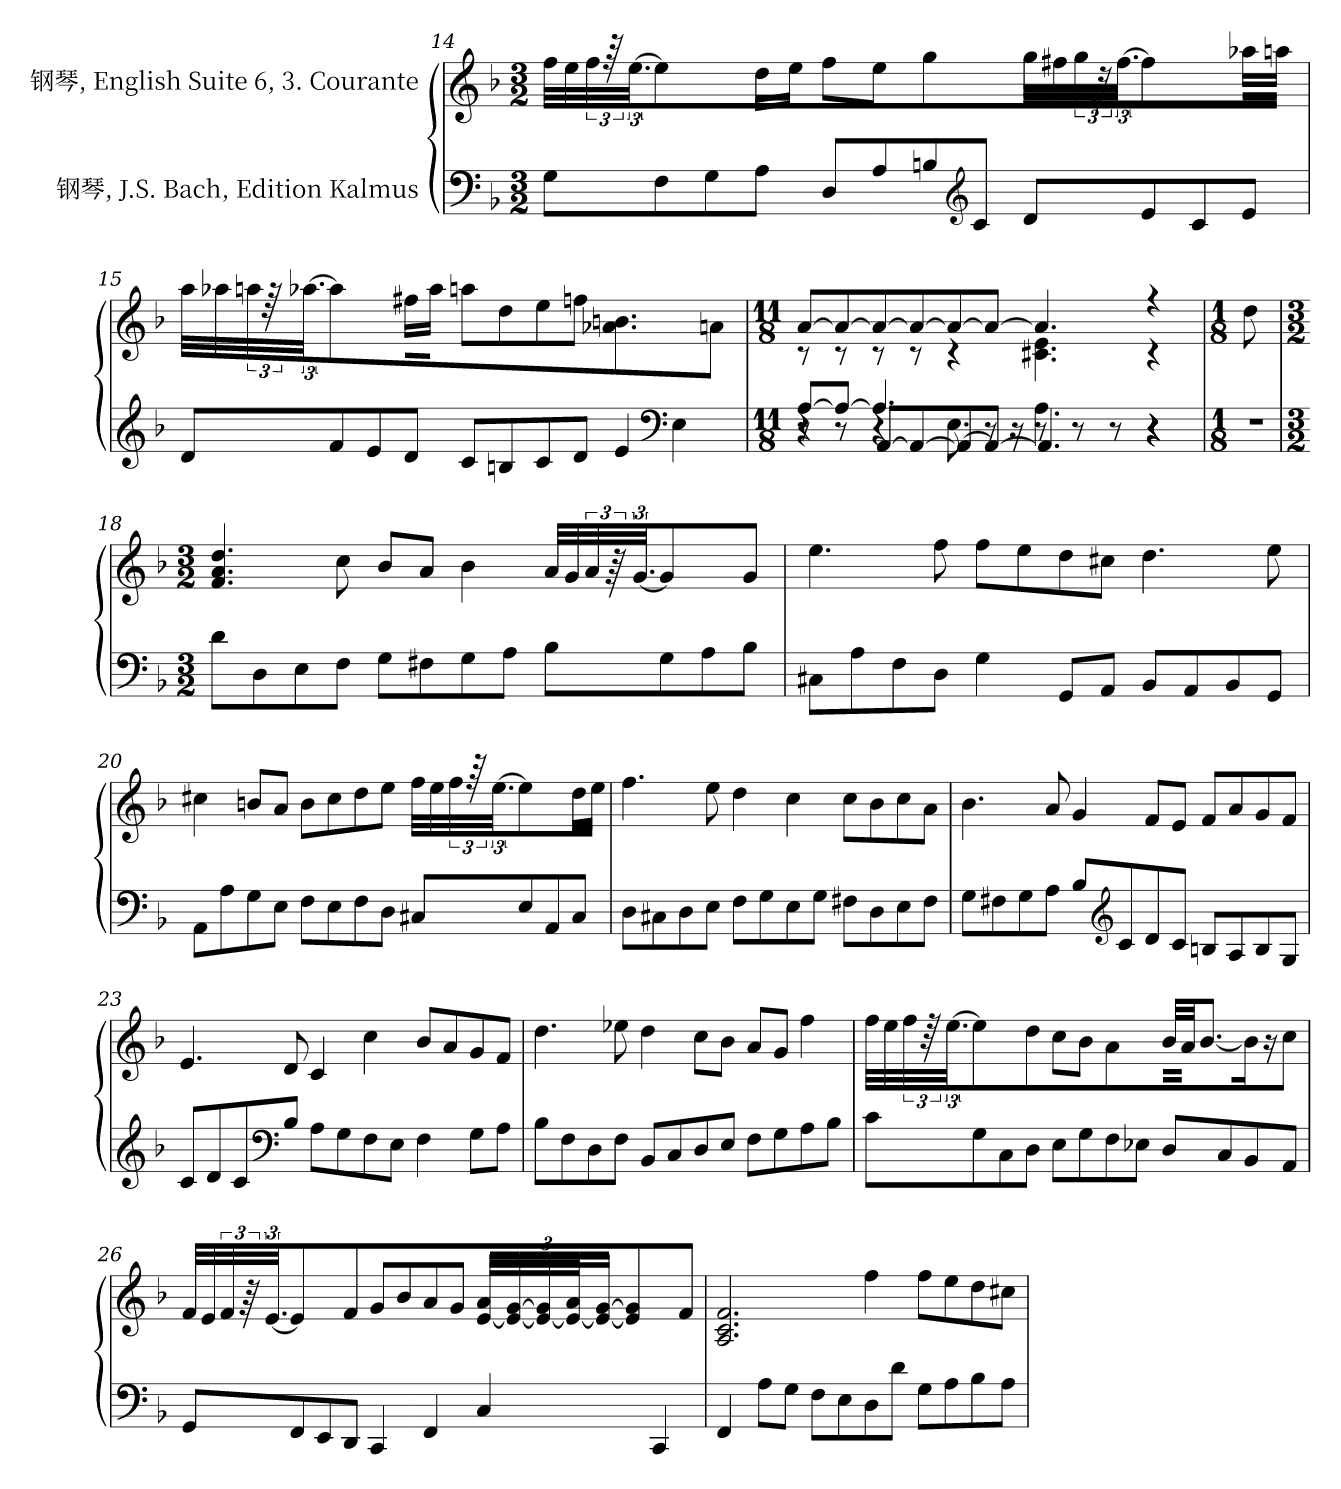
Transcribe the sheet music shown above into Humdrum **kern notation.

**kern	**kern
*part2	*part1
*staff2	*staff1
*I"钢琴, J.S. Bach, Edition Kalmus	*I"钢琴, English Suite 6, 3. Courante
!!LO:LB:g=z
*clefF4	*clefG2
*k[b-]	*k[b-]
*M3/2	*M3/2
=14	=14
8G\L	32ff\LLL
.	32ee\
.	48ff\JJJ
.	96r
.	[48.ee\
8F\	4ee\]
8G\	.
8A\J	16dd\LL
.	16ee\JJ
8D/L	8ff\L
8A/	8ee\J
8Bn/	4gg\
*clefG2	*
8c/J	.
8d/L	32gg\LLL
.	32ff#X\
.	48gg\JJJ
.	96r
.	[48.ff#\
8e/	4ff#\]
8c/	.
8e/J	16aa-X\LL
.	16aan\JJ
!!LO:LB:g=z
=15	=15
8d/L	32aa\LLL
.	32aa-X\
.	48aan\JJJ
.	96r
.	[48.aa-X\
8f/	4aa-\]
8e/	.
8d/J	16ff#X\LL
.	16aa-\JJ
8c/L	8aan\L
8Bn/	8dd\
8c/	8ee\
8d/J	8ffn\J
4e/	4.a-X/ 4.bn/
*clefF4	*
4E\	.
.	8an/
=16	=16
*M11/8	*M11/8
*^	*^
*	*^	*	*
[8A/L	8r	4r	[8a/L	8r
8A/J_	8r	.	8a/_	8r
4.A/]	4r	[8AA/L	8a/_	8r
.	.	8AA/_	8a/_	8r
.	8.E\	8AA/_	8a/_	4r
8r	.	8AA/J_	8a/J_	.
.	16r	.	.	.
8r	4.A\	4.AA/]	4.a/]	4.c#X\ 4.e\
8r	.	.	.	.
8r	.	.	.	.
4r	4r	4r	4r	4r
*v	*v	*v	*	*
*	*v	*v
!!LO:LB:g=z
=17	=17
*M1/8	*M1/8
8r	8dd\
=18	=18
*M3/2	*M3/2
8d\L	4.f/ 4.a/ 4.dd/
8D\	.
8E\	.
8F\J	8cc\
8G\L	8b-/L
8F#X\	8a/J
8G\	4b-\
8A\J	.
8B-\L	32a/LLL
.	32g/
.	48a/JJJ
.	96r
.	[48.g/
8G\	4g/]
8A\	.
8B-\J	8g/
=19	=19
8C#X\L	4.ee\
8A\	.
8F\	.
8D\J	8ff\
4G\	8ff\L
.	8ee\
8GG/L	8dd\
8AA/J	8cc#X\J
8BB-/L	4.dd\
8AA/	.
8BB-/	.
8GG/J	8ee\
!!LO:LB:g=z
=20	=20
8AA\L	4cc#X\
8A\	.
8G\	8bn/L
8E\J	8a/J
8F\L	8b\L
8E\	8cc#\
8F\	8dd\
8D\J	8ee\J
8C#X/L	32ff\LLL
.	32ee\
.	48ff\JJJ
.	96r
.	[48.ee\
8E/	4ee\]
8AA/	.
8C#/J	16dd\LL
.	16ee\JJ
=21	=21
8D\L	4.ff\
8C#X\	.
8D\	.
8E\J	8ee\
8F\L	4dd\
8G\	.
8E\	4cc\
8G\J	.
8F#X\L	8cc\L
8D\	8b-\
8E\	8cc\
8F#\J	8a\J
!!LO:PB:g=z
=22	=22
8G\L	4.b-\
8F#X\	.
8G\	.
8A\J	8a/
8B-/L	4g/
*clefG2	*
8c/	.
8d/	8f/L
8c/J	8e/J
8Bn/L	8f/L
8A/	8a/
8B/	8g/
8G/J	8f/J
=23	=23
8c/L	4.e/
8d/	.
8c/	.
*clefF4	*
8B-/J	8d/
8A\L	4c/
8G\	.
8F\	4cc\
8E\J	.
4F\	8b-/L
.	8a/
8G\L	8g/
8A\J	8f/J
=24	=24
8B-\L	4.dd\
8F\	.
8D\	.
8F\J	8ee-X\
8BB-/L	4dd\
8C/	.
8D/	8cc\L
8E/J	8b-\J
8F\L	8a/L
8G\	8g/J
8A\	4ff\
8B-\J	.
!!LO:LB:g=z
=25	=25
8c\L	32ff\LLL
.	32ee\
.	48ff\JJJ
.	96r
.	[48.ee\
8G\	4ee\]
8C\	.
8D\J	8dd\
8E\L	8cc\L
8G\	8b-\J
8F\	4a/
8E-X\J	.
8D/L	32b-/LLL
.	32a/JJ
.	[8.b-/J
8C/	.
8BB-/	16b-\]
.	16r
8AA/J	8cc\
=26	=26
8GG/L	32f/LLL
.	32e/
.	48f/JJJ
.	96r
.	[48.e/
8FF/	4e/]
8EE/	.
8DD/J	8f/
4CC/	8g/L
.	8b-/
4FF/	8a/
.	8g/J
*	*Xbrackettup
4C/	[48e/ 48a/LLL
.	48e/_ [48g/
.	48e/_ 48g/]
.	48e/_ 48a/J
.	24e/_ [24g/JJ
.	4e/] 4g/]
4CC/	.
.	8f/
!!LO:LB:g=z
=27	=27
4FF/	2.A/ 2.c/ 2.f/
8A\L	.
8G\J	.
8F\L	.
8E\	.
8D\	4ff\
8d\J	.
8G\L	8ff\L
8A\	8ee\
8B-\	8dd\
8A\J	8cc#X\J
=	=
*-	*-
